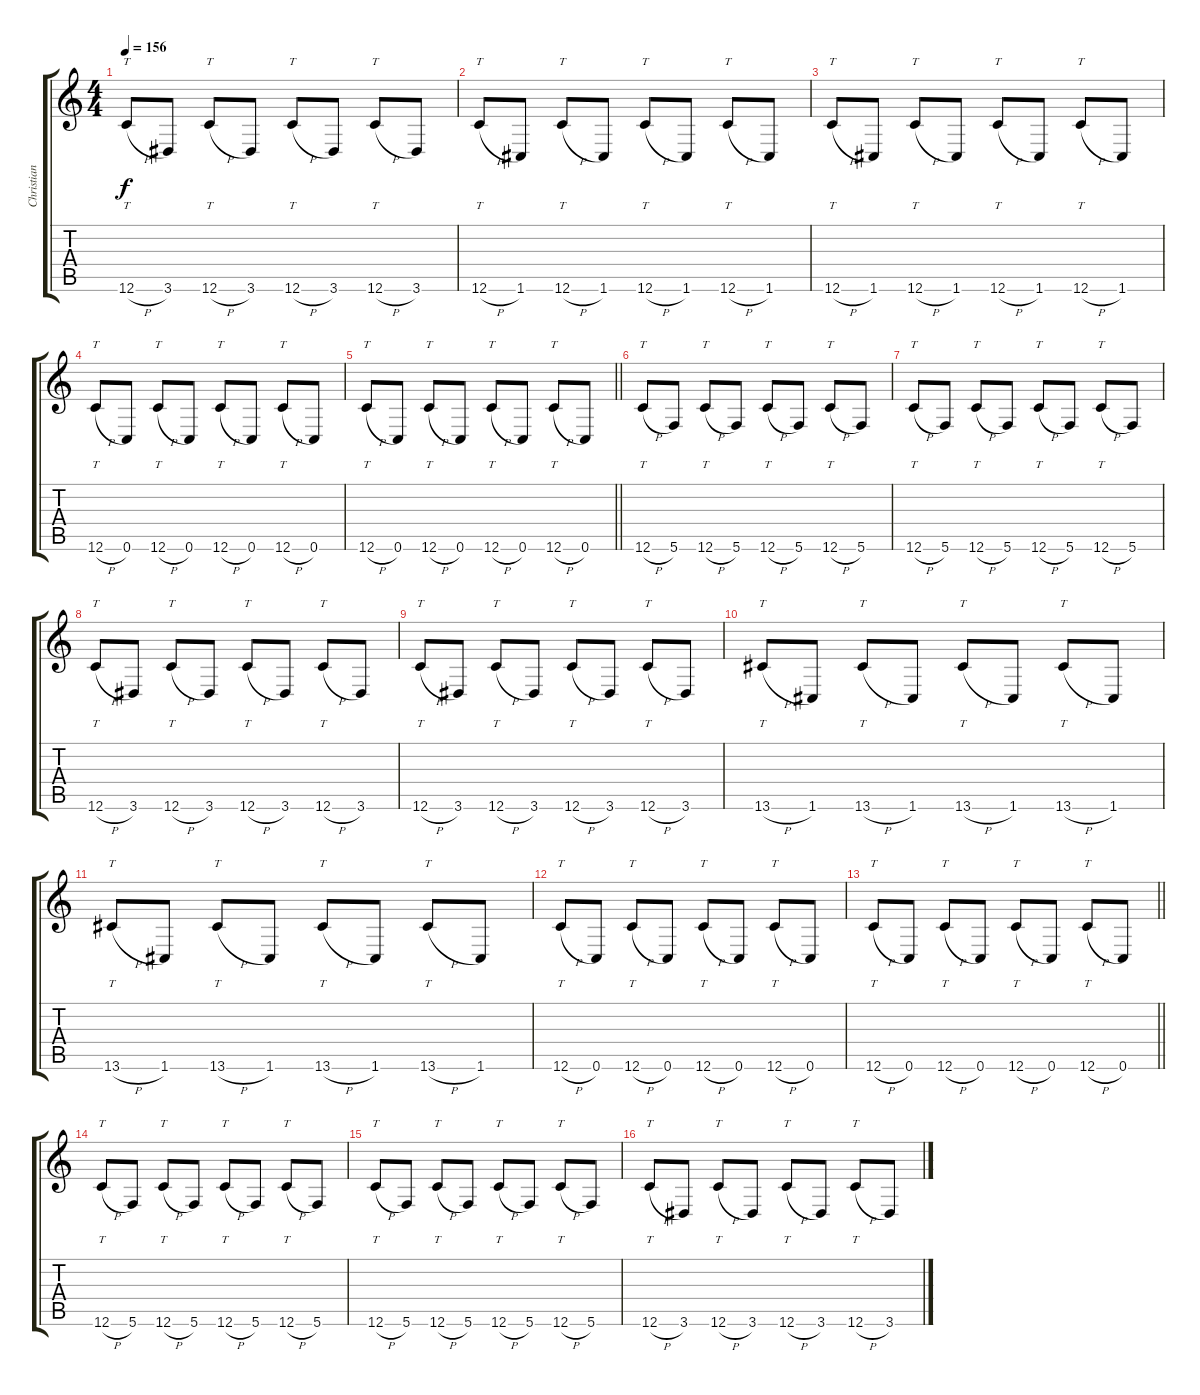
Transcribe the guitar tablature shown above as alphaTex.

\track ("Christian Andreu" "Christian ") {instrument distortionguitar}
\staff {score tabs}
\tuning (D4 A3 F3 C3 G2 C2) {hide}
\ts (4 4)
\tempo 156
\clef g2
\ks c
12.6{h}.8{tt dy f} 3.6.8 12.6{h}.8{tt} 3.6.8 12.6{h}.8{tt} 3.6.8 12.6{h}.8{tt} 3.6.8 |
12.6{h}.8{tt} 1.6.8 12.6{h}.8{tt} 1.6.8 12.6{h}.8{tt} 1.6.8 12.6{h}.8{tt} 1.6.8 |
12.6{h}.8{tt} 1.6.8 12.6{h}.8{tt} 1.6.8 12.6{h}.8{tt} 1.6.8 12.6{h}.8{tt} 1.6.8 |
12.6{h}.8{tt} 0.6.8 12.6{h}.8{tt} 0.6.8 12.6{h}.8{tt} 0.6.8 12.6{h}.8{tt} 0.6.8 |
\barLineRight lightlight
12.6{h}.8{tt} 0.6.8 12.6{h}.8{tt} 0.6.8 12.6{h}.8{tt} 0.6.8 12.6{h}.8{tt} 0.6.8 |
\section ("" "")
12.6{h}.8{tt} 5.6.8 12.6{h}.8{tt} 5.6.8 12.6{h}.8{tt} 5.6.8 12.6{h}.8{tt} 5.6.8 |
12.6{h}.8{tt} 5.6.8 12.6{h}.8{tt} 5.6.8 12.6{h}.8{tt} 5.6.8 12.6{h}.8{tt} 5.6.8 |
12.6{h}.8{tt} 3.6.8 12.6{h}.8{tt} 3.6.8 12.6{h}.8{tt} 3.6.8 12.6{h}.8{tt} 3.6.8 |
12.6{h}.8{tt} 3.6.8 12.6{h}.8{tt} 3.6.8 12.6{h}.8{tt} 3.6.8 12.6{h}.8{tt} 3.6.8 |
13.6{h}.8{tt} 1.6.8 13.6{h}.8{tt} 1.6.8 13.6{h}.8{tt} 1.6.8 13.6{h}.8{tt} 1.6.8 |
13.6{h}.8{tt} 1.6.8 13.6{h}.8{tt} 1.6.8 13.6{h}.8{tt} 1.6.8 13.6{h}.8{tt} 1.6.8 |
12.6{h}.8{tt} 0.6.8 12.6{h}.8{tt} 0.6.8 12.6{h}.8{tt} 0.6.8 12.6{h}.8{tt} 0.6.8 |
\barLineRight lightlight
12.6{h}.8{tt} 0.6.8 12.6{h}.8{tt} 0.6.8 12.6{h}.8{tt} 0.6.8 12.6{h}.8{tt} 0.6.8 |
\section ("" "")
12.6{h}.8{tt} 5.6.8 12.6{h}.8{tt} 5.6.8 12.6{h}.8{tt} 5.6.8 12.6{h}.8{tt} 5.6.8 |
12.6{h}.8{tt} 5.6.8 12.6{h}.8{tt} 5.6.8 12.6{h}.8{tt} 5.6.8 12.6{h}.8{tt} 5.6.8 |
12.6{h}.8{tt} 3.6.8 12.6{h}.8{tt} 3.6.8 12.6{h}.8{tt} 3.6.8 12.6{h}.8{tt} 3.6.8
